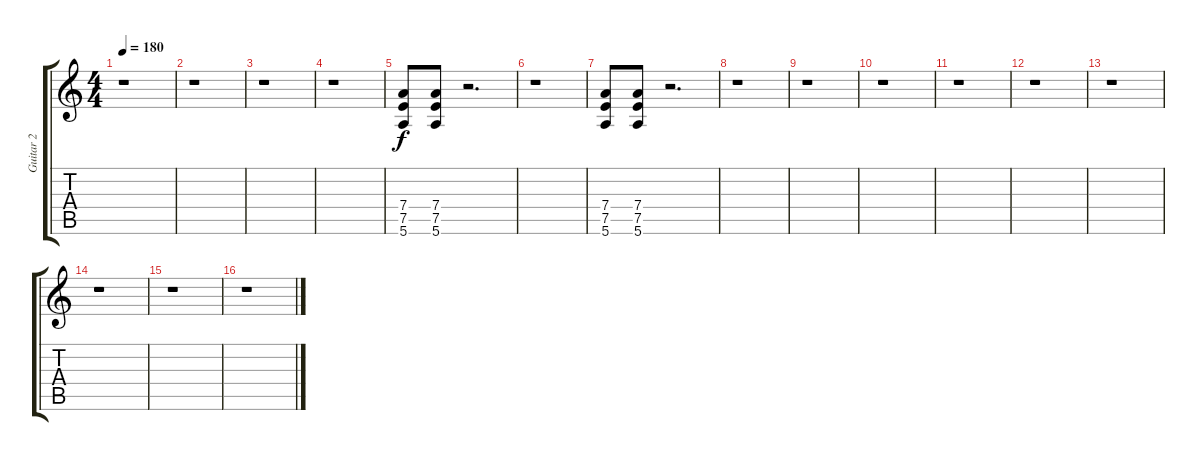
\track ("Guitar 2" "Guitar 2") {instrument distortionguitar}
\staff {score tabs}
\tuning (E4 B3 G3 D3 A2 E2) {hide}
\ts (4 4)
\tempo 180
\clef g2
\ks c
r.1{dy f} |
r.1 |
r.1 |
r.1 |
(7.4 7.5 5.6).8 (7.4 7.5 5.6).8 r.2{d} |
r.1 |
(7.4 7.5 5.6).8 (7.4 7.5 5.6).8 r.2{d} |
r.1 |
r.1 |
r.1 |
r.1 |
r.1 |
r.1 |
r.1 |
r.1 |
r.1
